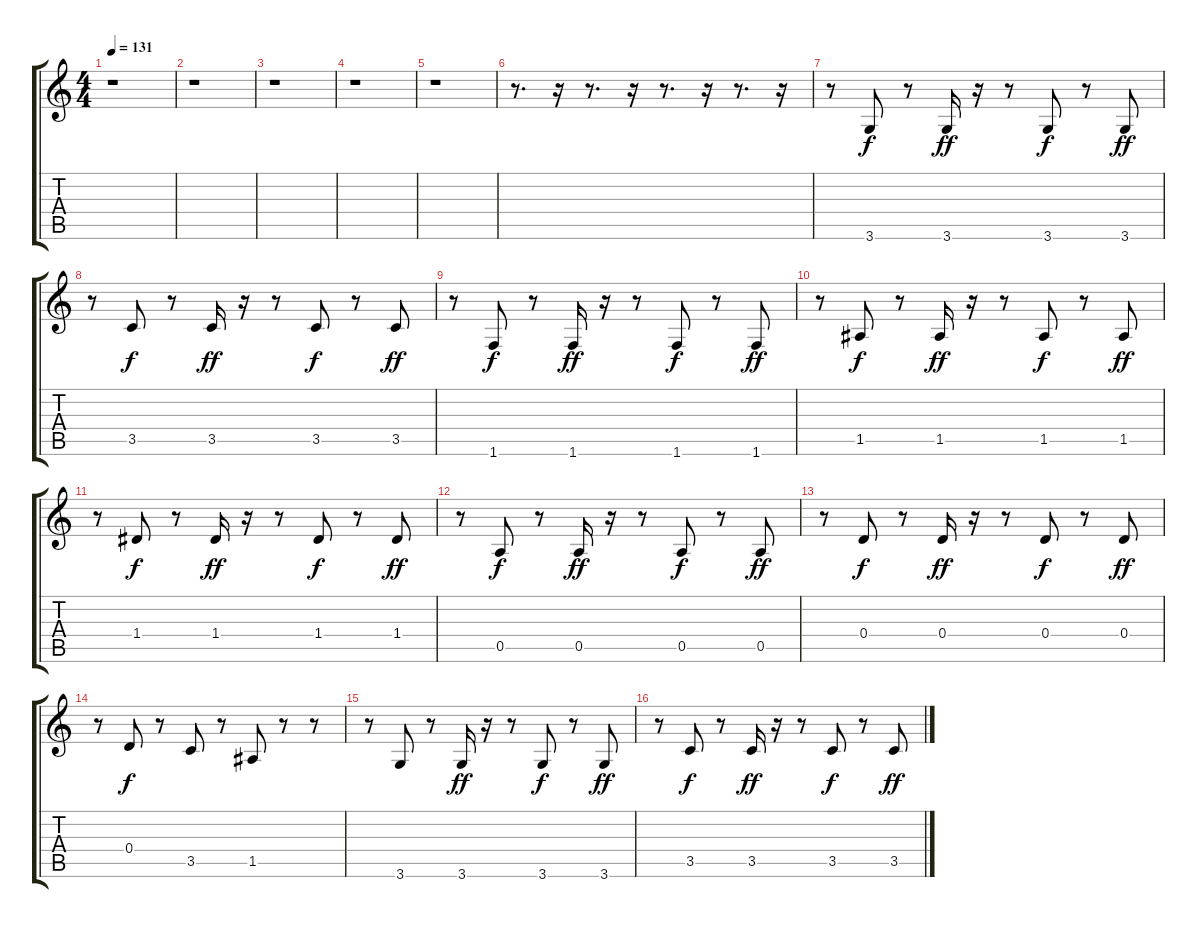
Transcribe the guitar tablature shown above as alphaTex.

\track "" {instrument fretlessbass}
\staff {score tabs}
\tuning (E4 B3 G3 D3 A2 E2) {hide}
\ts (4 4)
\tempo 131
\clef g2
\ks c
r.1{dy f} |
r.1 |
r.1 |
r.1 |
r.1 |
r.8{d} r.16 r.8{d} r.16 r.8{d} r.16 r.8{d} r.16 |
r.8 3.6.8 r.8 3.6.16{dy ff} r.16 r.8 3.6.8{dy f} r.8 3.6.8{dy ff} |
r.8 3.5.8{dy f} r.8 3.5.16{dy ff} r.16 r.8 3.5.8{dy f} r.8 3.5.8{dy ff} |
r.8 1.6.8{dy f} r.8 1.6.16{dy ff} r.16 r.8 1.6.8{dy f} r.8 1.6.8{dy ff} |
r.8 1.5.8{dy f} r.8 1.5.16{dy ff} r.16 r.8 1.5.8{dy f} r.8 1.5.8{dy ff} |
r.8 1.4.8{dy f} r.8 1.4.16{dy ff} r.16 r.8 1.4.8{dy f} r.8 1.4.8{dy ff} |
r.8 0.5.8{dy f} r.8 0.5.16{dy ff} r.16 r.8 0.5.8{dy f} r.8 0.5.8{dy ff} |
r.8 0.4.8{dy f} r.8 0.4.16{dy ff} r.16 r.8 0.4.8{dy f} r.8 0.4.8{dy ff} |
r.8 0.4.8{dy f} r.8 3.5.8 r.8 1.5.8 r.8 r.8 |
r.8 3.6.8 r.8 3.6.16{dy ff} r.16 r.8 3.6.8{dy f} r.8 3.6.8{dy ff} |
r.8 3.5.8{dy f} r.8 3.5.16{dy ff} r.16 r.8 3.5.8{dy f} r.8 3.5.8{dy ff}
